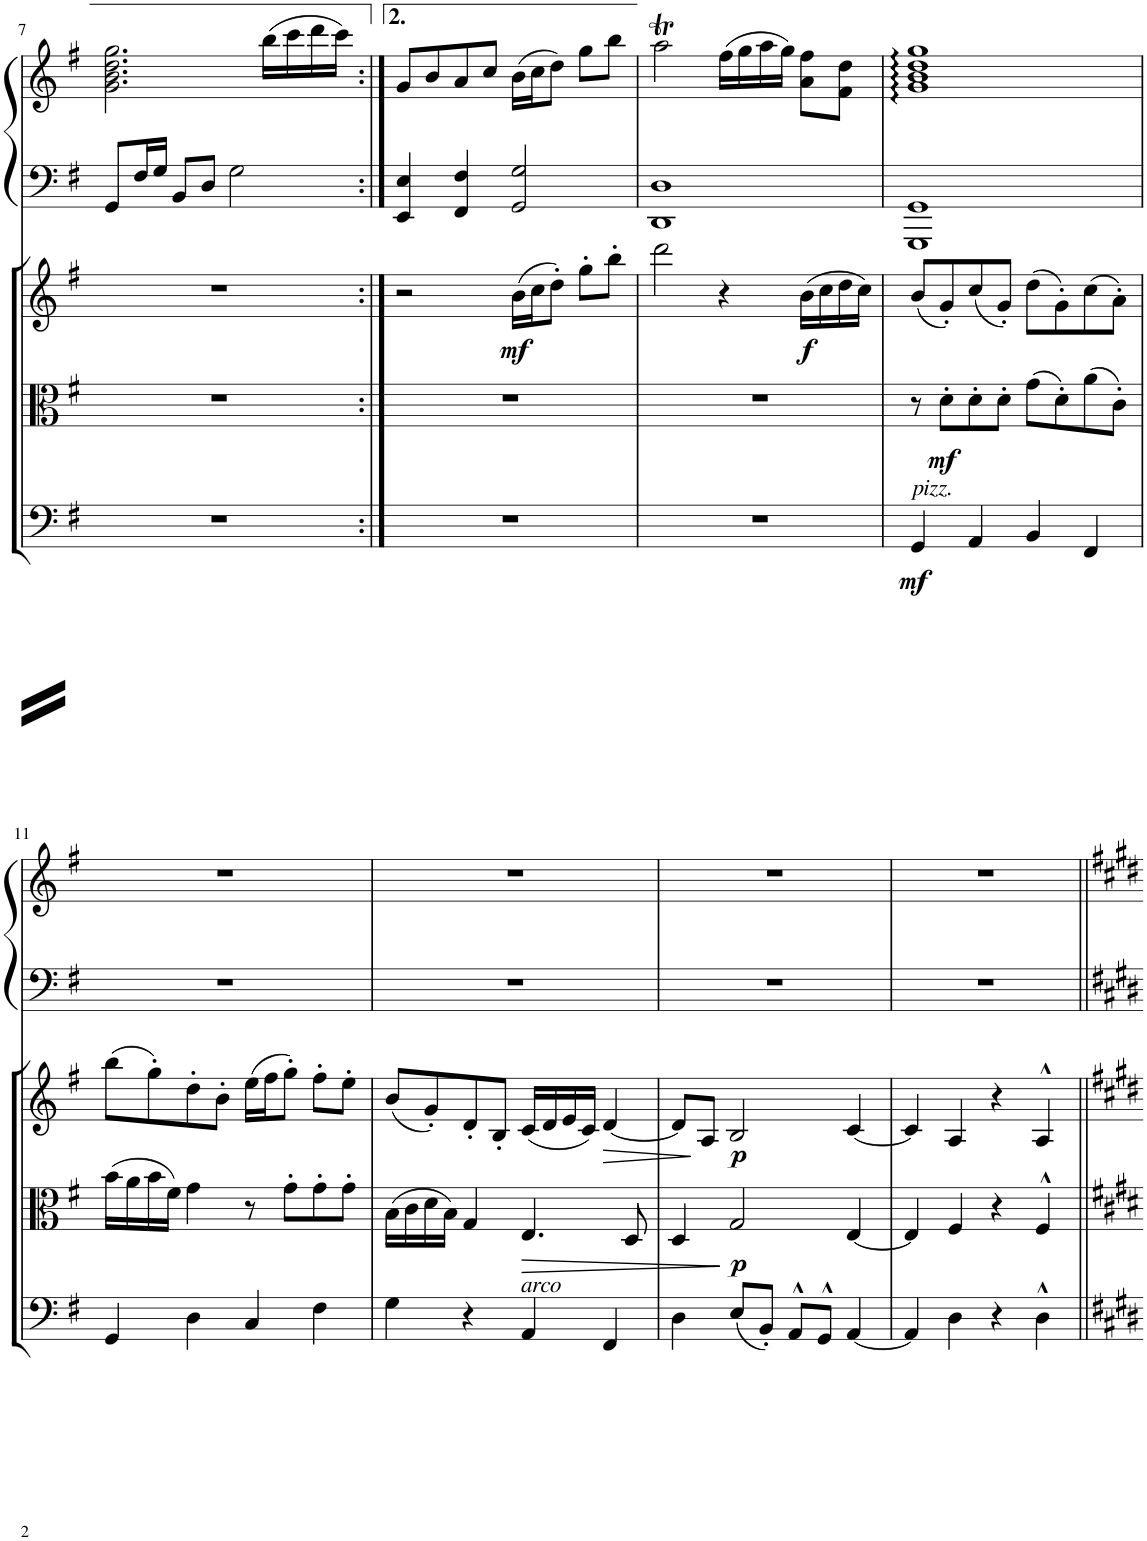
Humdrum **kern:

**kern	**dynam	**kern	**dynam	**kern	**dynam	**kern	**kern
*part4	*part4	*part3	*part3	*part2	*part2	*part1	*part1
*staff5	*staff5	*staff4	*staff4	*staff3	*staff3	*staff2	*staff1
*I"Violoncello	*	*I"Viola	*	*I"Housle	*	*I"Harfa	*
*I'Vc	*	*I'Vla	*	*	*	*	*
!!LO:PB:g=z
*clefF4	*	*clefC3	*	*clefG2	*	*clefF4	*clefG2
*k[f#]	*	*k[f#]	*	*k[f#]	*	*k[f#]	*k[f#]
*M4/4	*	*M4/4	*	*M4/4	*	*M4/4	*M4/4
=7	=7	=7	=7	=7	=7	=7	=7
1r	.	1r	.	1r	.	8GG/L	2.g\ 2.b\ 2.dd\ 2.gg\
.	.	.	.	.	.	16F#/L	.
.	.	.	.	.	.	16G/JJ	.
.	.	.	.	.	.	8BB/L	.
.	.	.	.	.	.	8D/J	.
.	.	.	.	.	.	2G\	.
.	.	.	.	.	.	.	(16bb\LL
.	.	.	.	.	.	.	16ccc\
.	.	.	.	.	.	.	16ddd\
.	.	.	.	.	.	.	16ccc\JJ)
=8:|!	=8:|!	=8:|!	=8:|!	=8:|!	=8:|!	=8:|!	=8:|!
1r	.	1r	.	2r	.	4EE/ 4E/	8g/L
.	.	.	.	.	.	.	8b/
.	.	.	.	.	.	4FF#/ 4F#/	8a/
.	.	.	.	.	.	.	8cc/J
!	!	!	!	!	!LO:DY:b	!	!
.	.	.	.	(16b\LL	mf	2GG/ 2G/	(16b\LL
.	.	.	.	16cc\J	.	.	16cc\J
.	.	.	.	8dd'\J)	.	.	8dd\J)
.	.	.	.	8gg'\L	.	.	8gg\L
.	.	.	.	8bb'\J	.	.	8bb\J
=9	=9	=9	=9	=9	=9	=9	=9
1r	.	1r	.	2ddd\	.	1DD 1D	2aaT\
.	.	.	.	4r	.	.	(16ff#\LL
.	.	.	.	.	.	.	16gg\
.	.	.	.	.	.	.	16aa\
.	.	.	.	.	.	.	16gg\JJ)
!	!	!	!	!	!LO:DY:b	!	!
.	.	.	.	(16b\LL	f	.	8a\ 8ff#\L
.	.	.	.	16cc\	.	.	.
.	.	.	.	16dd\	.	.	8f#\ 8dd\J
.	.	.	.	16cc\JJ)	.	.	.
=10	=10	=10	=10	=10	=10	=10	=10
!LO:TX:a:i:t=pizz.	!	!	!	!	!	!	!
!	!LO:DY:b	!	!	!	!	!	!
4GG/	mf	8r	.	(8b/L	.	1GGG 1GG	1g 1b 1dd 1gg
!	!	!	!LO:DY:b	!	!	!	!
.	.	8d'\L	mf	8g'/)	.	.	.
4AA/	.	8d'\	.	(8cc/	.	.	.
.	.	8d'\J	.	8g'/J)	.	.	.
4BB/	.	(8g\L	.	(8dd\L	.	.	.
.	.	8d'\)	.	8g'\)	.	.	.
4FF#/	.	(8a\	.	(8cc\	.	.	.
.	.	8c'\J)	.	8a'\J)	.	.	.
!!LO:LB:g=z
=11	=11	=11	=11	=11	=11	=11	=11
4GG/	.	(16b\LL	.	(8bb\L	.	1r	1r
.	.	16a\	.	.	.	.	.
.	.	16b\	.	8gg'\)	.	.	.
.	.	16f#\JJ)	.	.	.	.	.
4D\	.	4g\	.	8dd'\	.	.	.
.	.	.	.	8b'\J	.	.	.
4C/	.	8r	.	(16ee\LL	.	.	.
.	.	.	.	16ff#\J	.	.	.
.	.	8g'\L	.	8gg'\J)	.	.	.
4F#\	.	8g'\	.	8ff#'\L	.	.	.
.	.	8g'\J	.	8ee'\J	.	.	.
=12	=12	=12	=12	=12	=12	=12	=12
4G\	.	(16B\LL	.	(8b/L	.	1r	1r
.	.	16c\	.	.	.	.	.
.	.	16d\	.	8g'/)	.	.	.
.	.	16B\JJ)	.	.	.	.	.
4r	.	4G/	.	8d'/	.	.	.
.	.	.	.	8B'/J	.	.	.
!LO:TX:a:i:t=arco	!	!	!	!	!	!	!
!	!	!	!LO:HP:b	!	!	!	!
4AA/	.	4.E/	>	(16c/LL	.	.	.
.	.	.	.	16d/	.	.	.
.	.	.	.	16e/	.	.	.
.	.	.	.	16c/JJ)	.	.	.
!	!	!	!	!	!LO:HP:b	!	!
4FF#/	.	.	.	[4d/	>	.	.
.	.	8D/	.	.	.	.	.
=13	=13	=13	=13	=13	=13	=13	=13
4D\	.	4D/	.	8d/L]	.	1r	1r
.	.	.	.	8A/J	]	.	.
!	!	!	!LO:DY:n=1:b	!	!LO:DY:b	!	!
(8E/L	.	2G/	] p	2B/	p	.	.
8BB'/J)	.	.	.	.	.	.	.
8AA^^/L	.	.	.	.	.	.	.
8GG^^/J	.	.	.	.	.	.	.
[4AA/	.	[4E/	.	[4c/	.	.	.
=14	=14	=14	=14	=14	=14	=14	=14
4AA/]	.	4E/]	.	4c/]	.	1r	1r
4D\	.	4F#/	.	4A/	.	.	.
4r	.	4r	.	4r	.	.	.
4D^^\	.	4F#^^/	.	4A^^/	.	.	.
=||	=||	=||	=||	=||	=||	=||	=||
*-	*-	*-	*-	*-	*-	*-	*-
